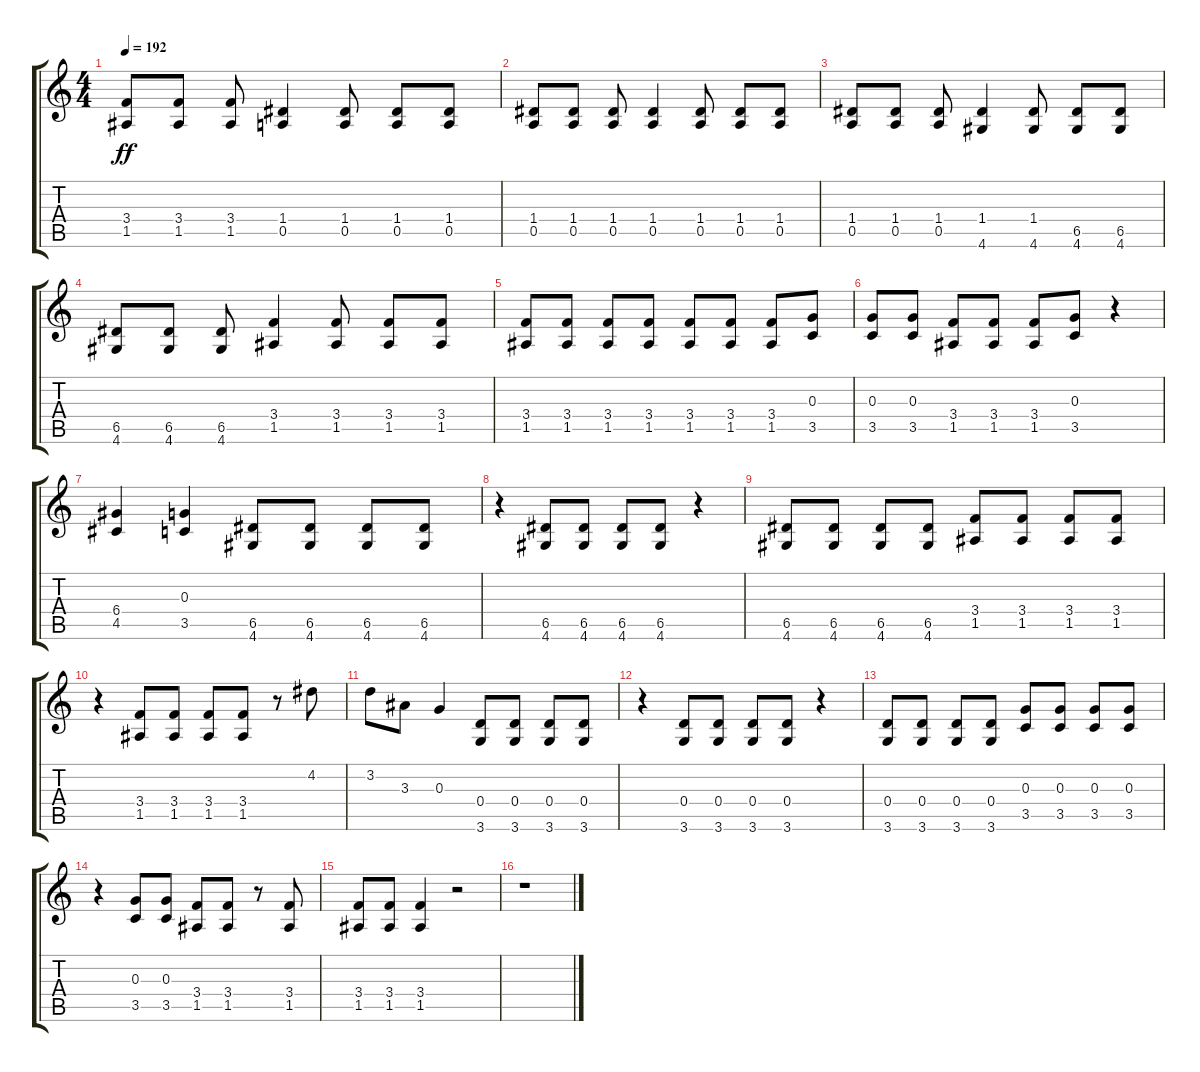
\track "" {instrument distortionguitar}
\staff {score tabs}
\tuning (E4 B3 G3 D3 A2 E2) {hide}
\ts (4 4)
\tempo 192
\clef g2
\ks c
(3.4 1.5).8{dy ff} (3.4 1.5).8 (3.4 1.5).8 (1.4 0.5).4 (1.4 0.5).8 (1.4 0.5).8 (1.4 0.5).8 |
(1.4 0.5).8 (1.4 0.5).8 (1.4 0.5).8 (1.4 0.5).4 (1.4 0.5).8 (1.4 0.5).8 (1.4 0.5).8 |
(1.4 0.5).8 (1.4 0.5).8 (1.4 0.5).8 (1.4 4.6).4 (1.4 4.6).8 (6.5 4.6).8 (6.5 4.6).8 |
(6.5 4.6).8 (6.5 4.6).8 (6.5 4.6).8 (3.4 1.5).4 (3.4 1.5).8 (3.4 1.5).8 (3.4 1.5).8 |
(3.4 1.5).8 (3.4 1.5).8 (3.4 1.5).8 (3.4 1.5).8 (3.4 1.5).8 (3.4 1.5).8 (3.4 1.5).8 (0.3 3.5).8 |
(0.3 3.5).8 (0.3 3.5).8 (3.4 1.5).8 (3.4 1.5).8 (3.4 1.5).8 (0.3 3.5).8 r.4 |
(6.4 4.5).4 (0.3 3.5).4 (6.5 4.6).8 (6.5 4.6).8 (6.5 4.6).8 (6.5 4.6).8 |
r.4 (6.5 4.6).8 (6.5 4.6).8 (6.5 4.6).8 (6.5 4.6).8 r.4 |
(6.5 4.6).8 (6.5 4.6).8 (6.5 4.6).8 (6.5 4.6).8 (3.4 1.5).8 (3.4 1.5).8 (3.4 1.5).8 (3.4 1.5).8 |
r.4 (3.4 1.5).8 (3.4 1.5).8 (3.4 1.5).8 (3.4 1.5).8 r.8 4.2.8 |
3.2.8 3.3.8 0.3.4 (0.4 3.6).8 (0.4 3.6).8 (0.4 3.6).8 (0.4 3.6).8 |
r.4 (0.4 3.6).8 (0.4 3.6).8 (0.4 3.6).8 (0.4 3.6).8 r.4 |
(0.4 3.6).8 (0.4 3.6).8 (0.4 3.6).8 (0.4 3.6).8 (0.3 3.5).8 (0.3 3.5).8 (0.3 3.5).8 (0.3 3.5).8 |
r.4 (0.3 3.5).8 (0.3 3.5).8 (3.4 1.5).8 (3.4 1.5).8 r.8 (3.4 1.5).8 |
(3.4 1.5).8 (3.4 1.5).8 (3.4 1.5).4 r.2 |
r.1
